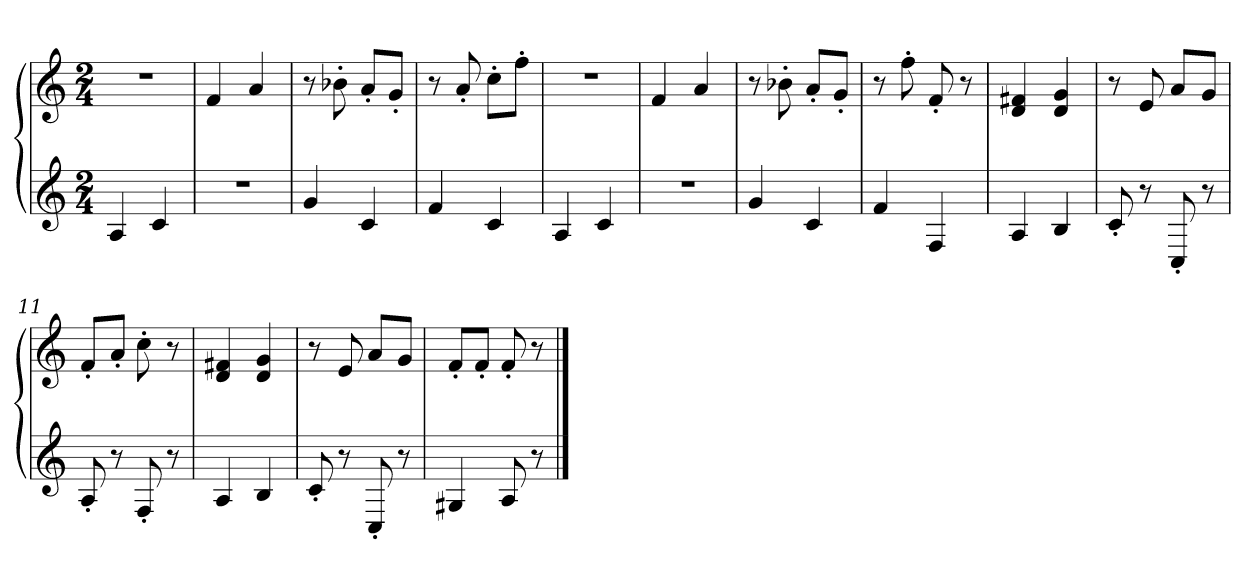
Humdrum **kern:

**kern	**kern
*part1	*part1
*staff2	*staff1
*M2/4	*M2/4
=1	=1
4A	2r
4c	.
=2	=2
2r	4f
.	4a
=3	=3
4g	8r
.	8b-X'
4c	8a'L
.	8g'J
=4	=4
4f	8r
.	8a'
4c	8cc'L
.	8ff'J
=5	=5
4A	2r
4c	.
=6	=6
2r	4f
.	4a
=7	=7
4g	8r
.	8b-X'
4c	8a'L
.	8g'J
=8	=8
4f	8r
.	8ff'
4F	8f'
.	8r
=9	=9
4A	4d 4f#X
4B	4d 4g
=10	=10
8c'	8r
8r	8e
8C'	8aL
8r	8gJ
=11	=11
8A'	8f'L
8r	8a'J
8F'	8cc'
8r	8r
=12	=12
4A	4d 4f#X
4B	4d 4g
=13	=13
8c'	8r
8r	8e
8C'	8aL
8r	8gJ
=14	=14
4G#X	8f'L
.	8f'J
8A	8f'
8r	8r
==	==
*-	*-
